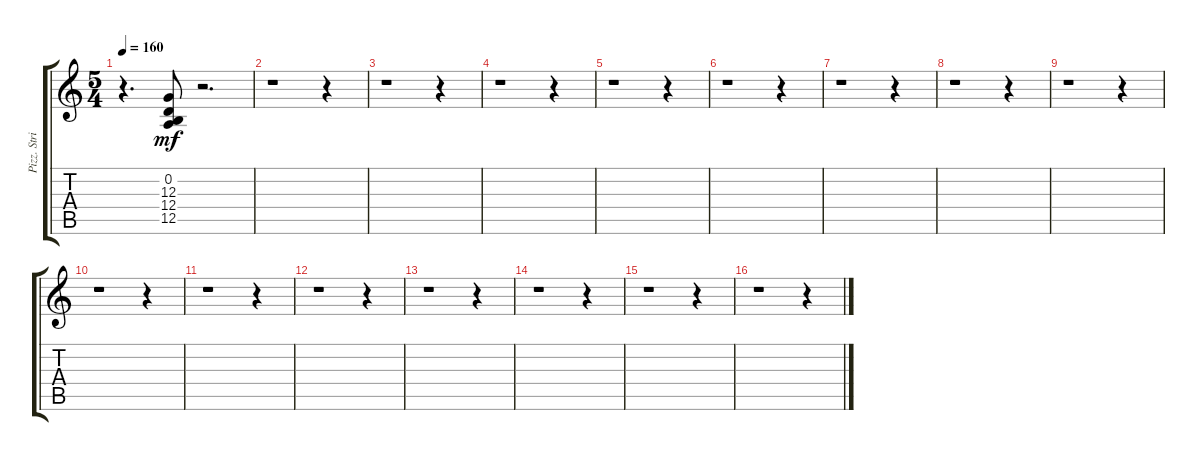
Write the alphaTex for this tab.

\track ("Pizz. Strings 1" "Pizz. Stri") {instrument pizzicatostrings}
\staff {score tabs}
\tuning (E4 B3 G3 D3 A2 E2) {hide}
\ts (5 4)
\tempo 160
\clef g2
\ks c
r.4{d dy mf} (0.2 12.3 12.4 12.5).8 r.2{d} |
r.1 r.4 |
r.1 r.4 |
r.1 r.4 |
r.1 r.4 |
r.1 r.4 |
r.1 r.4 |
r.1 r.4 |
r.1 r.4 |
r.1 r.4 |
r.1 r.4 |
r.1 r.4 |
r.1 r.4 |
r.1 r.4 |
r.1 r.4 |
r.1 r.4
